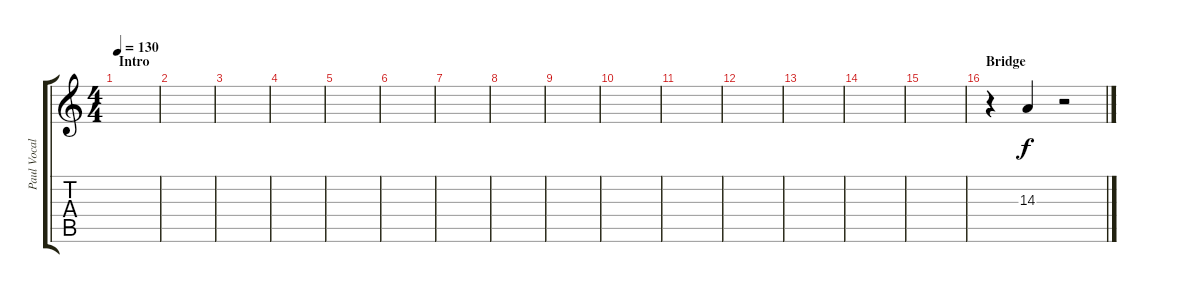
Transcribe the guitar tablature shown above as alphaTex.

\track ("Paul Vocal" "Paul Vocal") {instrument tenorsax}
\staff {score tabs}
\tuning (E4 B3 G3 D3 A2 E2) {hide}
\ts (4 4)
\section ("" "Intro")
\tempo 130
\clef g2
\ks c
|
|
|
|
|
|
|
|
|
|
|
|
|
|
|
\section ("" "Bridge")
r.4 14.3.4 r.2
